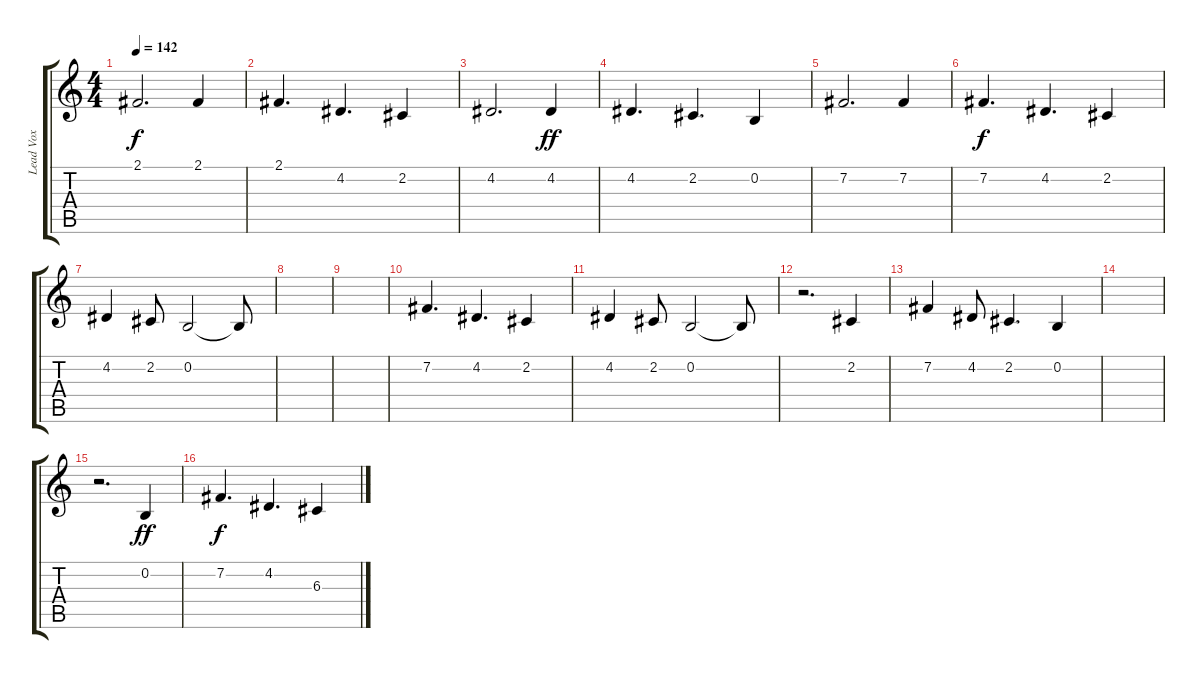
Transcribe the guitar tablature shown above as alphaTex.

\track ("Lead Vox" "Lead Vox") {instrument clarinet}
\staff {score tabs}
\tuning (E4 B3 G3 D3 A2 E2) {hide}
\ts (4 4)
\tempo 142
\clef g2
\ks c
2.1.2{d dy f} 2.1.4 |
2.1.4{d} 4.2.4{d} 2.2.4 |
4.2.2{d} 4.2.4{dy ff} |
4.2.4{d} 2.2.4{d} 0.2.4 |
7.2.2{d} 7.2.4 |
7.2.4{d dy f} 4.2.4{d} 2.2.4 |
4.2.4 2.2.8 0.2.2 0.2{t}.8 |
|
|
7.2.4{d} 4.2.4{d} 2.2.4 |
4.2.4 2.2.8 0.2.2 0.2{t}.8 |
r.2{d} 2.2.4 |
7.2.4 4.2.8 2.2.4{d} 0.2.4 |
|
r.2{d} 0.2.4{dy ff} |
7.2.4{d dy f} 4.2.4{d} 6.3.4
